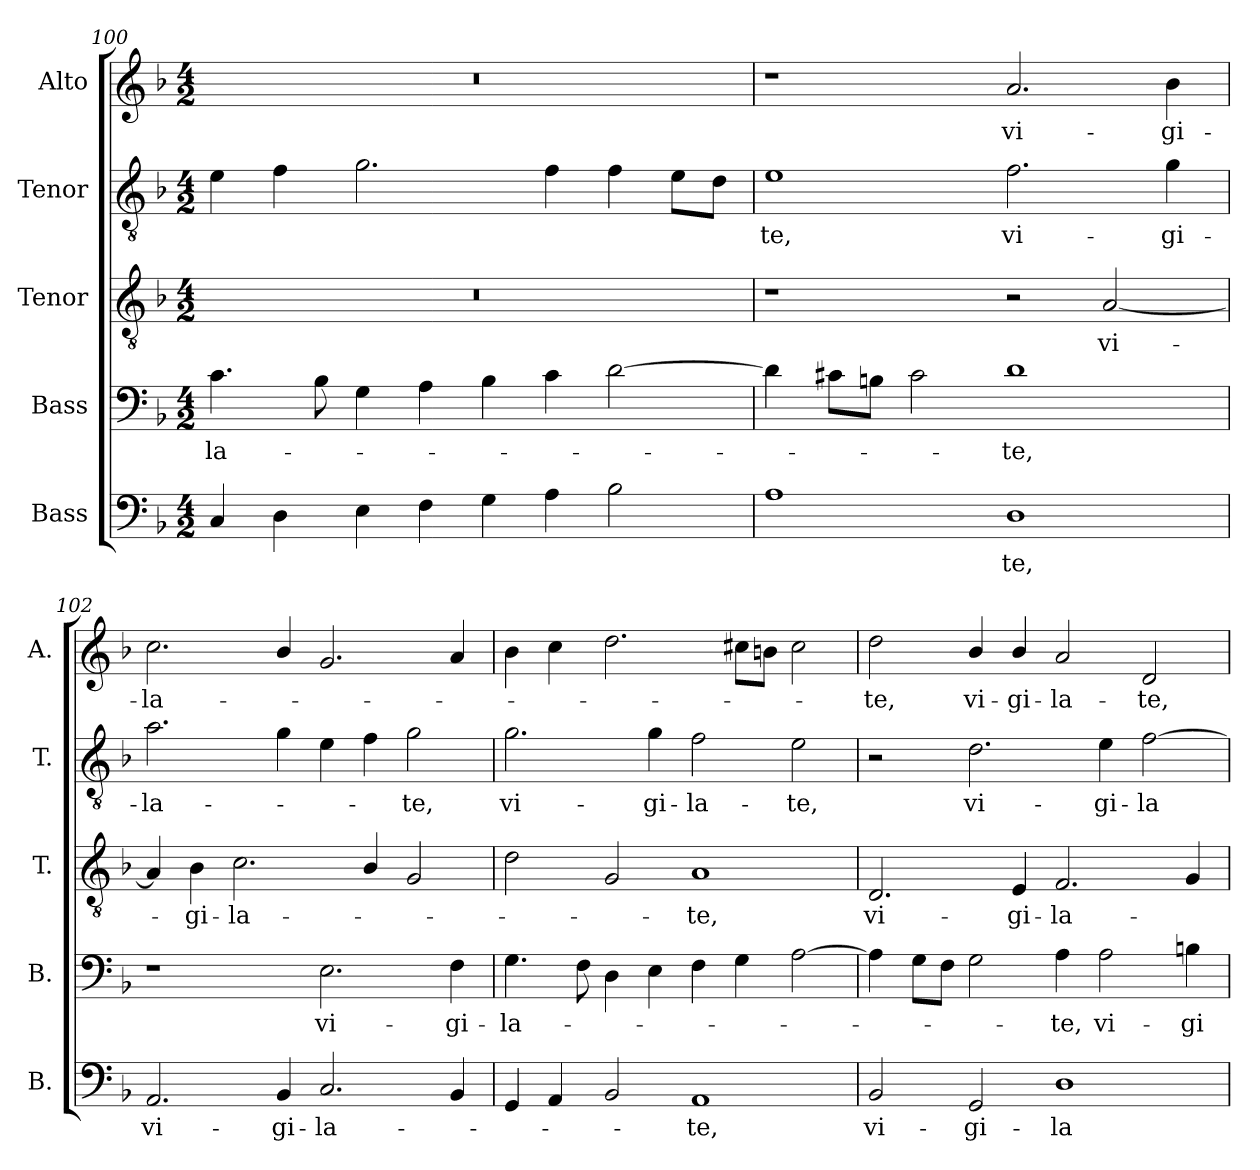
**kern	**text	**kern	**text	**kern	**text	**kern	**text	**kern	**text
*part5	*part5	*part4	*part4	*part3	*part3	*part2	*part2	*part1	*part1
*staff5	*staff5	*staff4	*staff4	*staff3	*staff3	*staff2	*staff2	*staff1	*staff1
*I"Bass	*	*I"Bass	*	*I"Tenor	*	*I"Tenor	*	*I"Alto	*
*I'B.	*	*I'B.	*	*I'T.	*	*I'T.	*	*I'A.	*
*clefF4	*	*clefF4	*	*clefGv2	*	*clefGv2	*	*clefG2	*
*	*	*	*	*ITrd7c12	*	*ITrd7c12	*	*	*
*k[b-]	*	*k[b-]	*	*k[b-]	*	*k[b-]	*	*k[b-]	*
*F:	*	*F:	*	*F:	*	*F:	*	*F:	*
*M4/2	*	*M4/2	*	*M4/2	*	*M4/2	*	*M4/2	*
=100	=100	=100	=100	=100	=100	=100	=100	=100	=100
!	!	!	!LO:LY:b:color=#000000	!LO:N:vis=1	!	!	!	!LO:N:vis=1	!
4Ci/	.	4.ci\	-la-	0r	.	4Ei\	.	0r	.
4Di\	.	.	.	.	.	4Fi\	.	.	.
.	.	8B-i\	.	.	.	.	.	.	.
4Ei\	.	4Gi\	.	.	.	2.Gi\	.	.	.
4Fi\	.	4Ai\	.	.	.	.	.	.	.
4Gi\	.	4B-i\	.	.	.	.	.	.	.
4Ai\	.	4ci\	.	.	.	4Fi\	.	.	.
2B-i\	.	[2di\	.	.	.	4Fi\	.	.	.
.	.	.	.	.	.	8Ei\L	.	.	.
.	.	.	.	.	.	8Di\J	.	.	.
!!LO:LB:g=z
=101	=101	=101	=101	=101	=101	=101	=101	=101	=101
!	!	!	!	!	!	!	!LO:LY:b:color=#000000	!	!
1Ai	.	4di\]	.	1r	.	1Ei	-te,	1r	.
.	.	8c#Xi\L	.	.	.	.	.	.	.
.	.	8Bni\J	.	.	.	.	.	.	.
.	.	2c#i\	.	.	.	.	.	.	.
!	!LO:LY:b:color=#000000	!	!	!	!	!	!	!	!
!	!	!	!LO:LY:b:color=#000000	!	!	!	!	!	!
!	!	!	!	!	!	!	!LO:LY:b:color=#000000	!	!
!	!	!	!	!	!	!	!	!	!LO:LY:b:color=#000000
1Di	-te,	1di	-te,	2r	.	2.Fi\	vi-	2.ai/	vi-
!	!	!	!	!	!LO:LY:b:color=#000000	!	!	!	!
.	.	.	.	[2AAi/	vi-	.	.	.	.
!	!	!	!	!	!	!	!LO:LY:b:color=#000000	!	!
!	!	!	!	!	!	!	!	!	!LO:LY:b:color=#000000
.	.	.	.	.	.	4Gi\	-gi-	4b-i\	-gi-
=102	=102	=102	=102	=102	=102	=102	=102	=102	=102
!	!LO:LY:b:color=#000000	!	!	!	!	!	!	!	!
!	!	!	!	!	!	!	!LO:LY:b:color=#000000	!	!
!	!	!	!	!	!	!	!	!	!LO:LY:b:color=#000000
2.AAi/	vi-	1r	.	4AAi/]	.	2.Ai\	-la-	2.cci\	-la-
!	!	!	!	!	!LO:LY:b:color=#000000	!	!	!	!
.	.	.	.	4BB-i\	-gi-	.	.	.	.
!	!	!	!	!	!LO:LY:b:color=#000000	!	!	!	!
.	.	.	.	2.Ci\	-la-	.	.	.	.
!	!LO:LY:b:color=#000000	!	!	!	!	!	!	!	!
4BB-i/	-gi-	.	.	.	.	4Gi\	.	4b-i/	.
!	!LO:LY:b:color=#000000	!	!	!	!	!	!	!	!
!	!	!	!LO:LY:b:color=#000000	!	!	!	!	!	!
2.Ci/	-la-	2.Ei\	vi-	.	.	4Ei\	.	2.gi/	.
.	.	.	.	4BB-i/	.	4Fi\	.	.	.
!	!	!	!	!	!	!	!LO:LY:b:color=#000000	!	!
.	.	.	.	2GGi/	.	2Gi\	-te,	.	.
!	!	!	!LO:LY:b:color=#000000	!	!	!	!	!	!
4BB-i/	.	4Fi\	-gi-	.	.	.	.	4ai/	.
=103	=103	=103	=103	=103	=103	=103	=103	=103	=103
!	!	!	!LO:LY:b:color=#000000	!	!	!	!	!	!
!	!	!	!	!	!	!	!LO:LY:b:color=#000000	!	!
4GGi/	.	4.Gi\	-la-	2Di\	.	2.Gi\	vi-	4b-i\	.
4AAi/	.	.	.	.	.	.	.	4cci\	.
.	.	8Fi\	.	.	.	.	.	.	.
2BB-i/	.	4Di\	.	2GGi/	.	.	.	2.ddi\	.
!	!	!	!	!	!	!	!LO:LY:b:color=#000000	!	!
.	.	4Ei\	.	.	.	4Gi\	-gi-	.	.
!	!LO:LY:b:color=#000000	!	!	!	!	!	!	!	!
!	!	!	!	!	!LO:LY:b:color=#000000	!	!	!	!
!	!	!	!	!	!	!	!LO:LY:b:color=#000000	!	!
1AAi	-te,	4Fi\	.	1AAi	-te,	2Fi\	-la-	.	.
.	.	4Gi\	.	.	.	.	.	8cc#Xi\L	.
.	.	.	.	.	.	.	.	8bni\J	.
!	!	!	!	!	!	!	!LO:LY:b:color=#000000	!	!
.	.	[2Ai\	.	.	.	2Ei\	-te,	2cc#i\	.
=104	=104	=104	=104	=104	=104	=104	=104	=104	=104
!	!LO:LY:b:color=#000000	!	!	!	!	!	!	!	!
!	!	!	!	!	!LO:LY:b:color=#000000	!	!	!	!
!	!	!	!	!	!	!	!	!	!LO:LY:b:color=#000000
2BB-i/	vi-	4Ai\]	.	2.DDi/	vi-	2r	.	2ddi\	-te,
.	.	8Gi\L	.	.	.	.	.	.	.
.	.	8Fi\J	.	.	.	.	.	.	.
!	!LO:LY:b:color=#000000	!	!	!	!	!	!	!	!
!	!	!	!	!	!	!	!LO:LY:b:color=#000000	!	!
!	!	!	!	!	!	!	!	!	!LO:LY:b:color=#000000
2GGi/	-gi-	2Gi\	.	.	.	2.Di\	vi-	4b-i/	vi-
!	!	!	!	!	!LO:LY:b:color=#000000	!	!	!	!
!	!	!	!	!	!	!	!	!	!LO:LY:b:color=#000000
.	.	.	.	4EEi/	-gi-	.	.	4b-i/	-gi-
!	!LO:LY:b:color=#000000	!	!	!	!	!	!	!	!
!	!	!	!LO:LY:b:color=#000000	!	!	!	!	!	!
!	!	!	!	!	!LO:LY:b:color=#000000	!	!	!	!
!	!	!	!	!	!	!	!	!	!LO:LY:b:color=#000000
1Di	-la-	4Ai\	-te,	2.FFi/	-la-	.	.	2ai/	-la-
!	!	!	!LO:LY:b:color=#000000	!	!	!	!	!	!
!	!	!	!	!	!	!	!LO:LY:b:color=#000000	!	!
.	.	2Ai\	vi-	.	.	4Ei\	-gi-	.	.
!	!	!	!	!	!	!	!LO:LY:b:color=#000000	!	!
!	!	!	!	!	!	!	!	!	!LO:LY:b:color=#000000
.	.	.	.	.	.	[2Fi\	-la-	2di/	-te,
!	!	!	!LO:LY:b:color=#000000	!	!	!	!	!	!
.	.	4Bni\	-gi-	4GGi/	.	.	.	.	.
=	=	=	=	=	=	=	=	=	=
*-	*-	*-	*-	*-	*-	*-	*-	*-	*-
